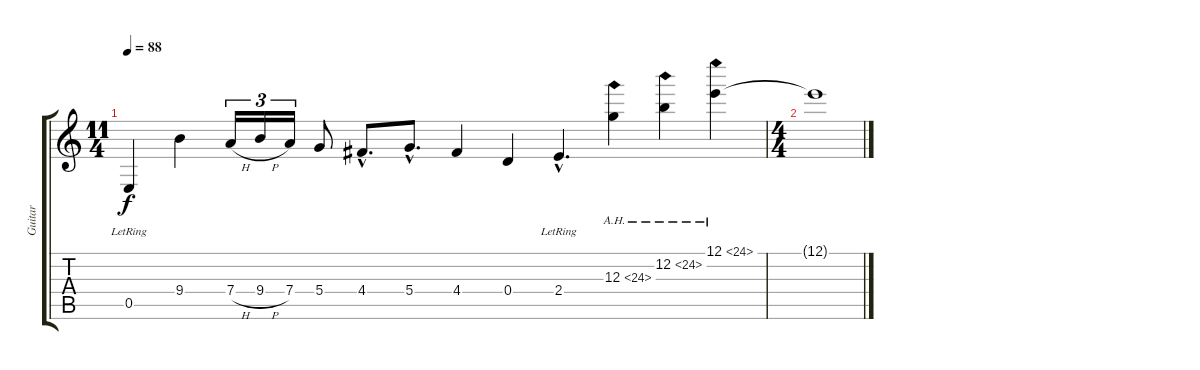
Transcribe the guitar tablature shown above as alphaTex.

\track ("Guitar" "Guitar") {instrument distortionguitar}
\staff {score tabs}
\tuning (E4 B3 G3 D3 E2 B1) {hide}
\ts (11 4)
\tempo 88
\clef g2
\ks c
0.5{lr}.4{dy f volume 9} 9.4.4 7.4{h}.16{tu (3 2)} 9.4{h}.16{tu (3 2)} 7.4.16{tu (3 2)} 5.4.8 4.4{hac}.8{d} 5.4{hac}.8{d} 4.4.4 0.4.4 2.4{hac lr}.4{d} 12.3{ah 12}.4 12.2{ah 12}.4 12.1{ah 12}.4 |
\ts (4 4)
12.1{t}.1
